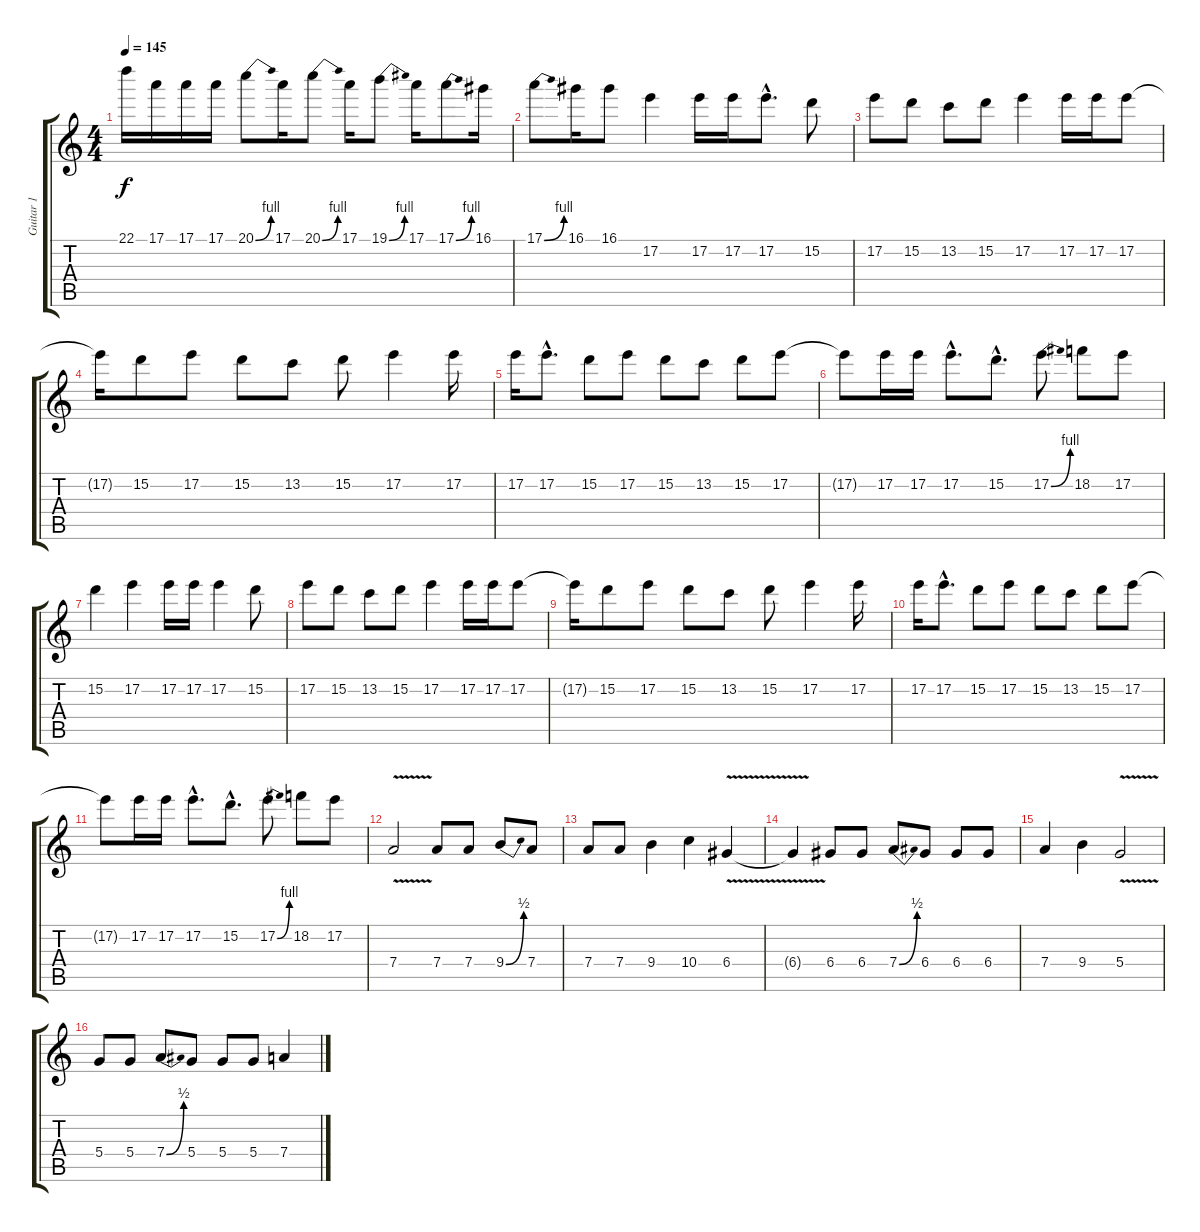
\track ("Guitar 1" "Guitar 1") {instrument distortionguitar}
\staff {score tabs}
\tuning (E4 B3 G3 D3 A2 E2) {hide}
\ts (4 4)
\tempo 145
\clef g2
\ks c
22.1.16{dy f} 17.1.16 17.1.16 17.1.16 20.1{be (bend 0 0 60 4)}.8 17.1.16 20.1{be (bend 0 0 60 4)}.8 17.1.16 19.1{be (bend 0 0 60 4)}.8 17.1.16 17.1{be (bend 0 0 60 4)}.8 16.1.16 |
17.1{be (bend 0 0 60 4)}.8 16.1.16 16.1.8 17.2.4 17.2.16 17.2.16 17.2{hac}.8{d} 15.2.8 |
17.2.8 15.2.8 13.2.8 15.2.8 17.2.4 17.2.16 17.2.16 17.2.8 |
17.2{t}.16 15.2.8 17.2.8 15.2.8 13.2.8 15.2.8 17.2.4 17.2.16 |
17.2.16 17.2{hac}.8{d} 15.2.8 17.2.8 15.2.8 13.2.8 15.2.8 17.2.8 |
17.2{t}.8 17.2.16 17.2.16 17.2{hac}.8{d} 15.2{hac}.8{d} 17.2{be (bend 0 0 60 4)}.8 18.2.8 17.2.8 |
15.2.4 17.2.4 17.2.16 17.2.16 17.2.4 15.2.8 |
17.2.8 15.2.8 13.2.8 15.2.8 17.2.4 17.2.16 17.2.16 17.2.8 |
17.2{t}.16 15.2.8 17.2.8 15.2.8 13.2.8 15.2.8 17.2.4 17.2.16 |
17.2.16 17.2{hac}.8{d} 15.2.8 17.2.8 15.2.8 13.2.8 15.2.8 17.2.8 |
17.2{t}.8 17.2.16 17.2.16 17.2{hac}.8{d} 15.2{hac}.8{d} 17.2{be (bend 0 0 60 4)}.8 18.2.8 17.2.8 |
7.4{v}.2 7.4.8 7.4.8 9.4{be (bend 0 0 60 2)}.8 7.4.8 |
7.4.8 7.4.8 9.4.4 10.4.4 6.4{v}.4 |
6.4{t}.4 6.4.8 6.4.8 7.4{be (bend 0 0 60 2)}.8 6.4.8 6.4.8 6.4.8 |
7.4.4 9.4.4 5.4{v}.2 |
5.4.8 5.4.8 7.4{be (bend 0 0 60 2)}.8 5.4.8 5.4.8 5.4.8 7.4.4
